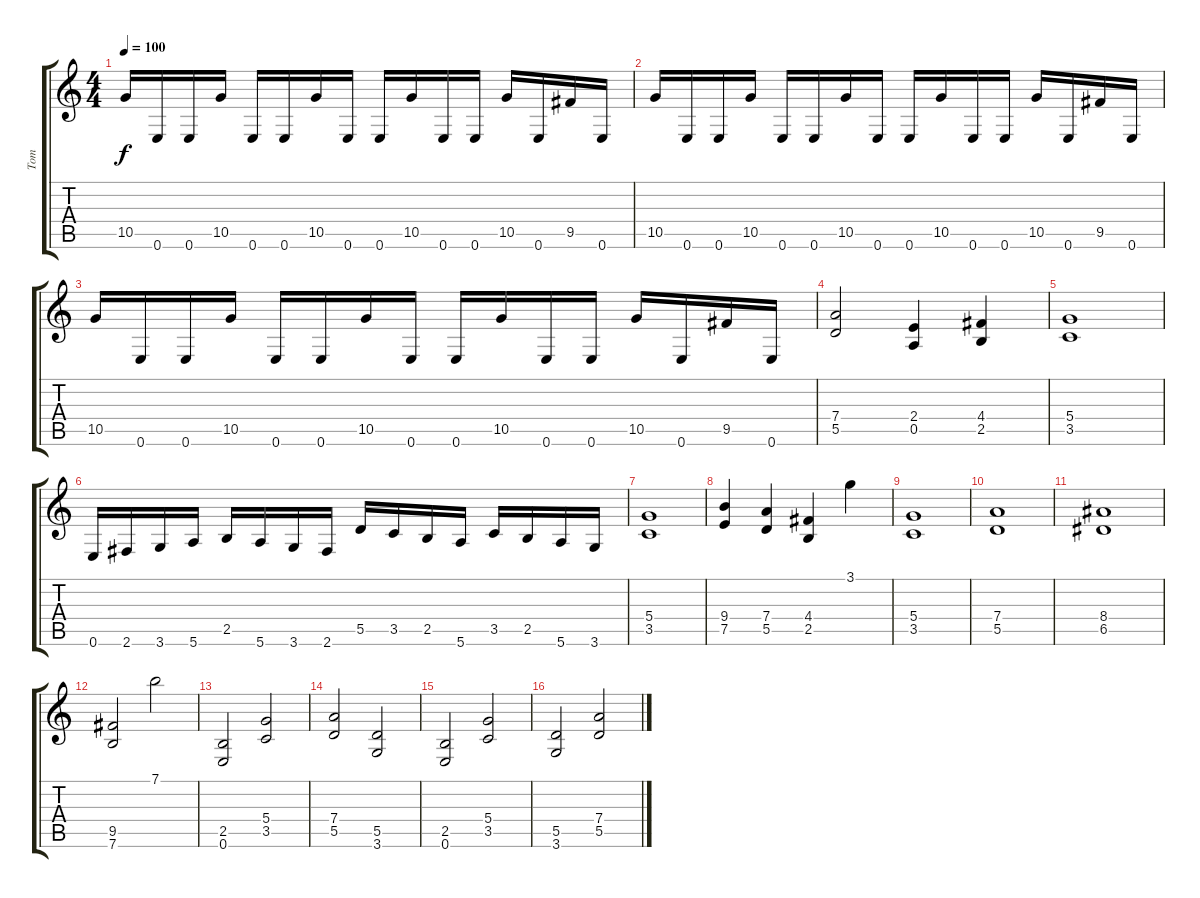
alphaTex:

\track ("Tom" "Tom") {instrument distortionguitar}
\staff {score tabs}
\tuning (E4 B3 G3 D3 A2 E2) {hide}
\ts (4 4)
\tempo 100
\clef g2
\ks c
10.5.16{dy f} 0.6.16 0.6.16 10.5.16 0.6.16 0.6.16 10.5.16 0.6.16 0.6.16 10.5.16 0.6.16 0.6.16 10.5.16 0.6.16 9.5.16 0.6.16 |
10.5.16 0.6.16 0.6.16 10.5.16 0.6.16 0.6.16 10.5.16 0.6.16 0.6.16 10.5.16 0.6.16 0.6.16 10.5.16 0.6.16 9.5.16 0.6.16 |
10.5.16 0.6.16 0.6.16 10.5.16 0.6.16 0.6.16 10.5.16 0.6.16 0.6.16 10.5.16 0.6.16 0.6.16 10.5.16 0.6.16 9.5.16 0.6.16 |
(7.4 5.5).2 (2.4 0.5).4 (4.4 2.5).4 |
(5.4 3.5).1 |
0.6.16 2.6.16 3.6.16 5.6.16 2.5.16 5.6.16 3.6.16 2.6.16 5.5.16 3.5.16 2.5.16 5.6.16 3.5.16 2.5.16 5.6.16 3.6.16 |
(5.4 3.5).1 |
(9.4 7.5).4 (7.4 5.5).4 (4.4 2.5).4 3.1.4 |
(5.4 3.5).1 |
(7.4 5.5).1 |
(8.4 6.5).1 |
(9.5 7.6).2 7.1.2 |
(2.5 0.6).2 (5.4 3.5).2 |
(7.4 5.5).2 (5.5 3.6).2 |
(2.5 0.6).2 (5.4 3.5).2 |
(5.5 3.6).2 (7.4 5.5).2
